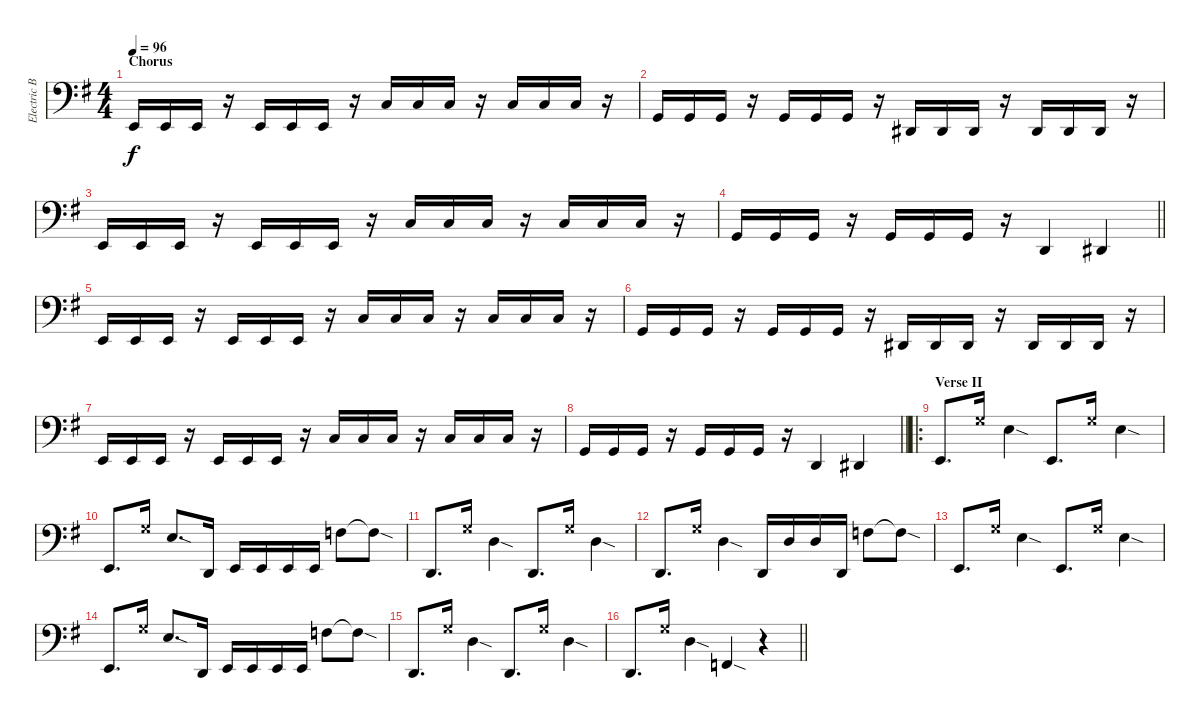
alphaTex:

\track ("Electric Bass" "Electric B") {instrument electricbassfinger}
\staff {score}
\tuning (G2 D2 A1 D1) {hide}
\ts (4 4)
\section ("" "Chorus")
\tempo 96
\clef f4
\ks eminor
2.4.16{dy f} 2.4.16 2.4.16 r.16 2.4.16 2.4.16 2.4.16 r.16 10.4.16 10.4.16 10.4.16 r.16 10.4.16 10.4.16 10.4.16 r.16 |
5.4.16 5.4.16 5.4.16 r.16 5.4.16 5.4.16 5.4.16 r.16 1.4.16 1.4.16 1.4.16 r.16 1.4.16 1.4.16 1.4.16 r.16 |
2.4.16 2.4.16 2.4.16 r.16 2.4.16 2.4.16 2.4.16 r.16 10.4.16 10.4.16 10.4.16 r.16 10.4.16 10.4.16 10.4.16 r.16 |
\barLineRight lightlight
5.4.16 5.4.16 5.4.16 r.16 5.4.16 5.4.16 5.4.16 r.16 0.4.4 1.4.4 |
2.4.16 2.4.16 2.4.16 r.16 2.4.16 2.4.16 2.4.16 r.16 10.4.16 10.4.16 10.4.16 r.16 10.4.16 10.4.16 10.4.16 r.16 |
5.4.16 5.4.16 5.4.16 r.16 5.4.16 5.4.16 5.4.16 r.16 1.4.16 1.4.16 1.4.16 r.16 1.4.16 1.4.16 1.4.16 r.16 |
2.4.16 2.4.16 2.4.16 r.16 2.4.16 2.4.16 2.4.16 r.16 10.4.16 10.4.16 10.4.16 r.16 10.4.16 10.4.16 10.4.16 r.16 |
\barLineRight lightlight
5.4.16 5.4.16 5.4.16 r.16 5.4.16 5.4.16 5.4.16 r.16 0.4.4 1.4.4 |
\ro
\section ("" "Verse II")
2.4.8{d} 5.2{x}.16 7.3{sod}.4 2.4.8{d} 5.2{x}.16 7.3{sod}.4 |
2.4.8{d} 5.2{x}.16 7.3{sod}.8{d} 0.4.16 2.4.16 2.4.16 2.4.16 2.4.16 8.3.8 8.3{sod t}.8 |
0.4.8{d} 5.2{x}.16 5.3{sod}.4 0.4.8{d} 5.2{x}.16 5.3{sod}.4 |
0.4.8{d} 5.2{x}.16 5.3{sod}.4 0.4.16 5.3.16 5.3.16 0.4.16 8.3.8 8.3{sod t}.8 |
2.4.8{d} 5.2{x}.16 7.3{sod}.4 2.4.8{d} 5.2{x}.16 7.3{sod}.4 |
2.4.8{d} 5.2{x}.16 7.3{sod}.8{d} 0.4.16 2.4.16 2.4.16 2.4.16 2.4.16 8.3.8 8.3{sod t}.8 |
0.4.8{d} 5.2{x}.16 5.3{sod}.4 0.4.8{d} 5.2{x}.16 5.3{sod}.4 |
\barLineRight lightlight
0.4.8{d} 5.2{x}.16 5.3{sod}.4 3.4{sod}.4 r.4
